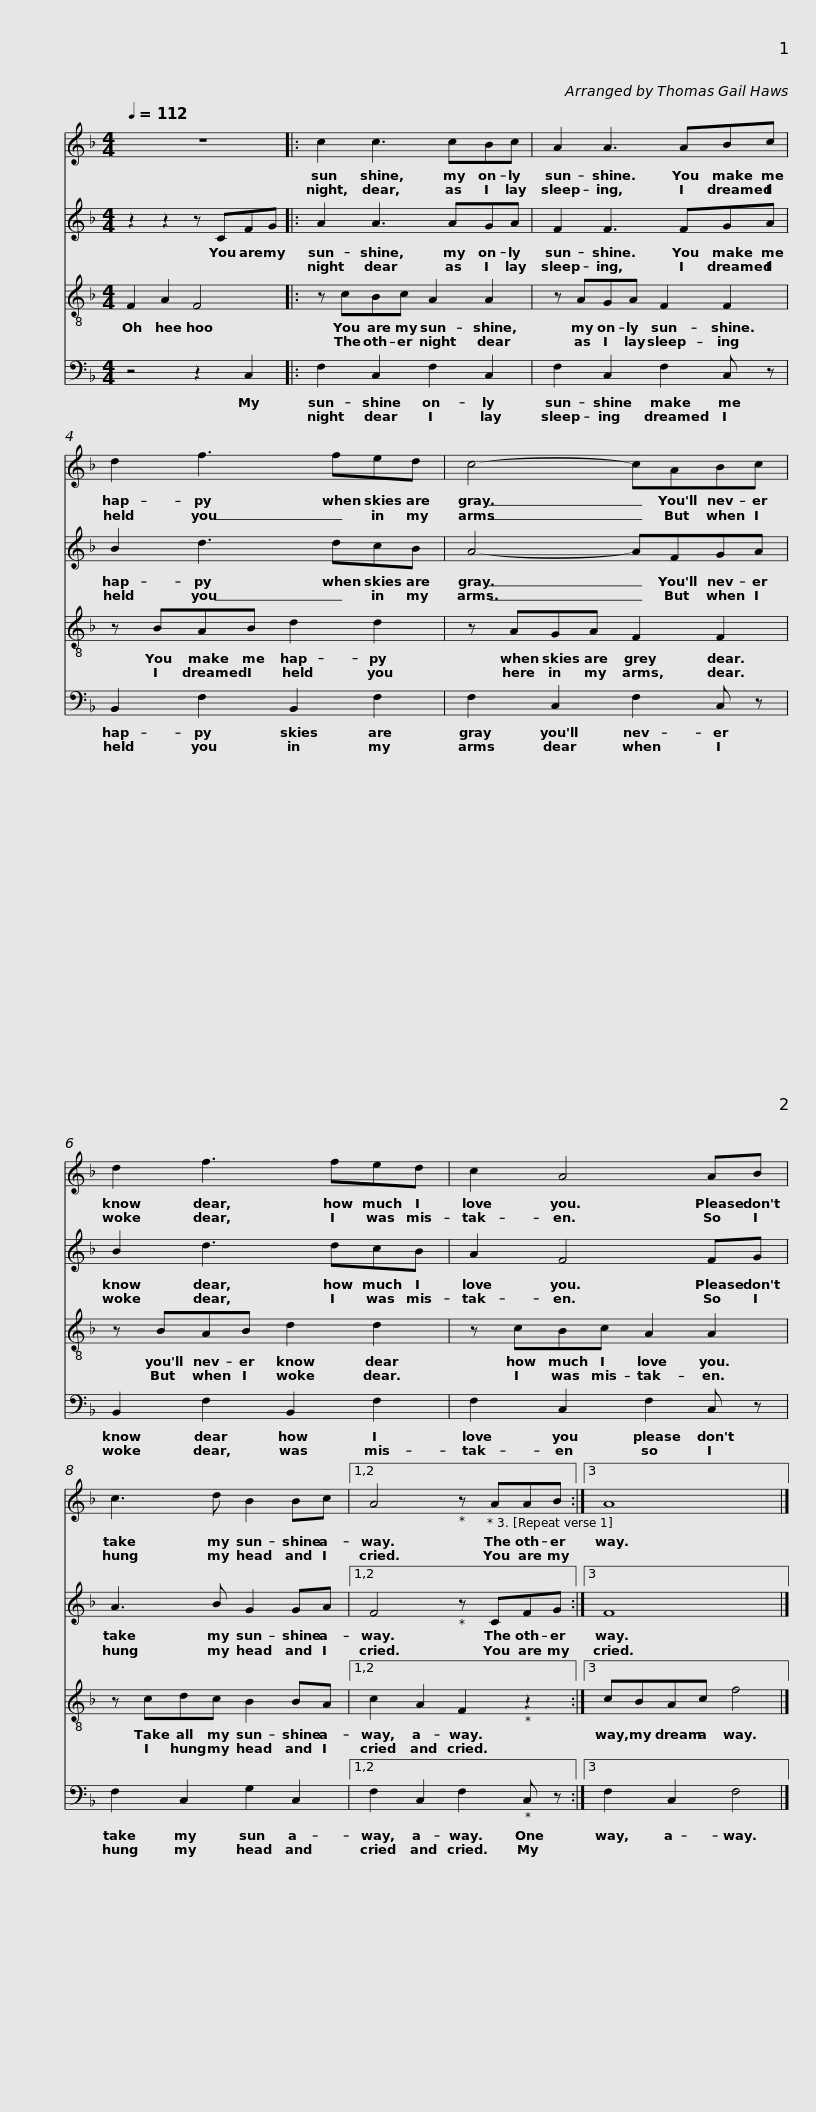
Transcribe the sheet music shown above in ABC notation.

X:1
%%score 1 2 3 4
L:1/8
Q:1/4=112
M:4/4
I:linebreak $
K:F
V:1 treble
V:2 treble
V:3 treble-8
V:4 bass
V:1
 z8 |: c2 c3 cBc | A2 A3 ABc |$ d2 f3 fed | c4- cABc |$ %5
 d2 f3 fed | c2 A4 AB |$ c3 d B2 Bc |1,2 A4 z AAB :|3 A8 |] %10
V:2
 z2 z2 z CFG |: A2 A3 AGA | F2 F3 FGA |$ B2 d3 dcB | A4- AFGA |$ %5
 B2 d3 dcB | A2 F4 FG |$ A3 B G2 GA |1,2 F4 z CFG :|3 F8 |] %10
V:3
 F2 A2 F4 |: z cBc A2 A2 | z AGA F2 F2 |$ z BAB d2 d2 | z AGA F2 F2 |$ %5
 z BAB d2 d2 | z cBc A2 A2 |$ z cdc B2 BA |1,2 c2 A2 F2 z2 :|3 cBAc f4 |] %10
V:4
 z4 z2 C,2 |: F,2 C,2 F,2 C,2 | F,2 C,2 F,2 C, z |$ B,,2 F,2 B,,2 F,2 | F,2 C,2 F,2 C, z |$ %5
 B,,2 F,2 B,,2 F,2 | F,2 C,2 F,2 C, z |$ F,2 C,2 G,2 C,2 |1,2 F,2 C,2 F,2 C, z :|3 F,2 C,2 F,4 |] %10
